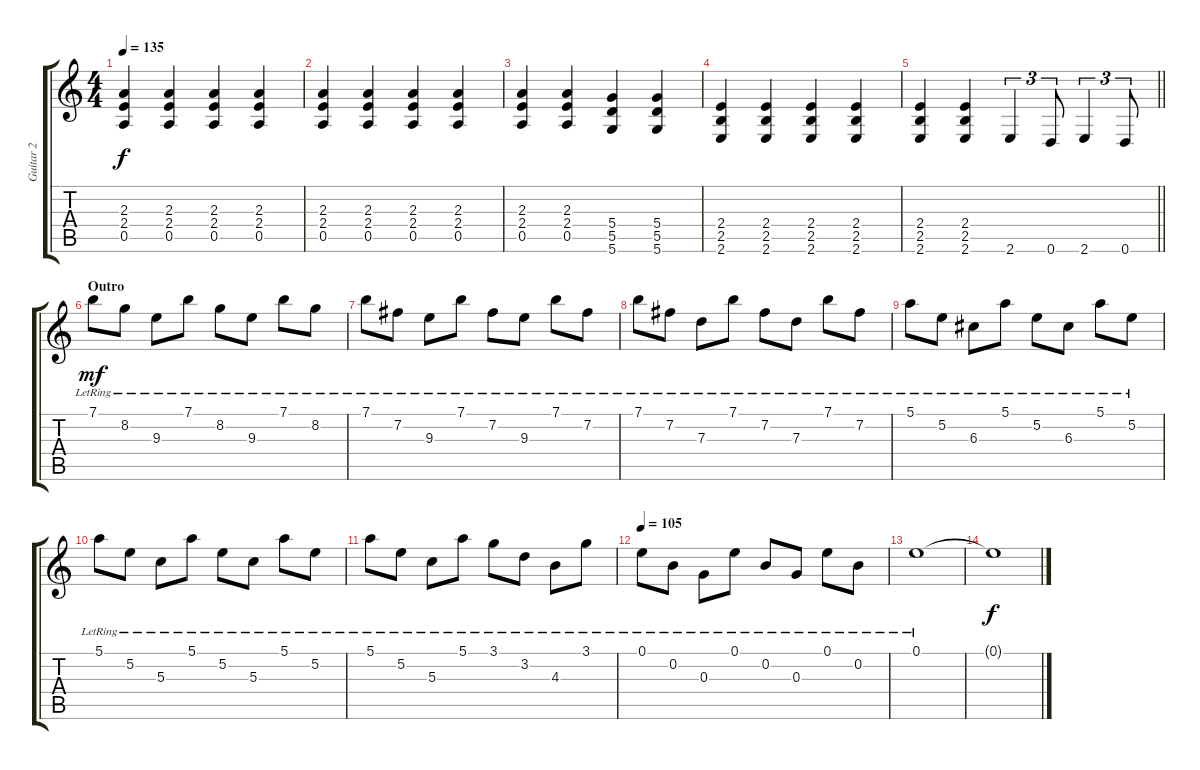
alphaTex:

\track ("Guitar 2" "Guitar 2") {instrument distortionguitar}
\staff {score tabs}
\tuning (E4 B3 G3 D3 A2 D2) {hide}
\ts (4 4)
\tempo 135
\clef g2
\ks c
(2.3 2.4 0.5).4{dy f} (2.3 2.4 0.5).4 (2.3 2.4 0.5).4 (2.3 2.4 0.5).4 |
(2.3 2.4 0.5).4 (2.3 2.4 0.5).4 (2.3 2.4 0.5).4 (2.3 2.4 0.5).4 |
(2.3 2.4 0.5).4 (2.3 2.4 0.5).4 (5.4 5.5 5.6).4 (5.4 5.5 5.6).4 |
(2.4 2.5 2.6).4 (2.4 2.5 2.6).4 (2.4 2.5 2.6).4 (2.4 2.5 2.6).4 |
\barLineRight lightlight
(2.4 2.5 2.6).4 (2.4 2.5 2.6).4 2.6.4{tu (3 2)} 0.6.8{tu (3 2)} 2.6.4{tu (3 2)} 0.6.8{tu (3 2)} |
\section ("" "Outro")
7.1{lr}.8{dy mf instrument acousticguitarnylon} 8.2{lr}.8 9.3{lr}.8 7.1{lr}.8 8.2{lr}.8 9.3{lr}.8 7.1{lr}.8 8.2{lr}.8 |
7.1{lr}.8 7.2{lr}.8 9.3{lr}.8 7.1{lr}.8 7.2{lr}.8 9.3{lr}.8 7.1{lr}.8 7.2{lr}.8 |
7.1{lr}.8 7.2{lr}.8 7.3{lr}.8 7.1{lr}.8 7.2{lr}.8 7.3{lr}.8 7.1{lr}.8 7.2{lr}.8 |
5.1{lr}.8 5.2{lr}.8 6.3{lr}.8 5.1{lr}.8 5.2{lr}.8 6.3{lr}.8 5.1{lr}.8 5.2{lr}.8 |
5.1{lr}.8 5.2{lr}.8 5.3{lr}.8 5.1{lr}.8 5.2{lr}.8 5.3{lr}.8 5.1{lr}.8 5.2{lr}.8 |
5.1{lr}.8 5.2{lr}.8 5.3{lr}.8 5.1{lr}.8 3.1{lr}.8 3.2{lr}.8 4.3{lr}.8 3.1{lr}.8 |
\tempo 110
\tempo 105
0.1{lr}.8 0.2{lr}.8 0.3{lr}.8 0.1{lr}.8 0.2{lr}.8 0.3{lr}.8 0.1{lr}.8 0.2{lr}.8 |
0.1{lr}.1 |
0.1{t}.1{dy f}
